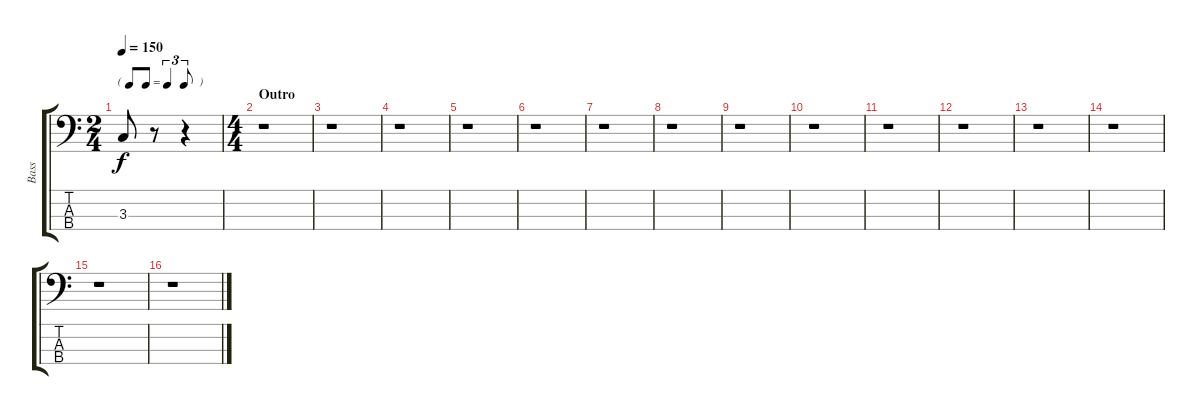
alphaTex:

\track ("Bass" "Bass") {instrument electricbassfinger}
\staff {score tabs}
\tuning (G2 D2 A1 E1) {hide}
\ts (2 4)
\tf triplet8th
\tempo 150
\clef f4
\ks c
3.3.8{dy f} r.8 r.4 |
\ts (4 4)
\section ("" "Outro")
r.1 |
r.1 |
r.1 |
r.1 |
r.1 |
r.1 |
r.1 |
r.1 |
r.1 |
r.1 |
r.1 |
r.1 |
r.1 |
r.1 |
r.1
